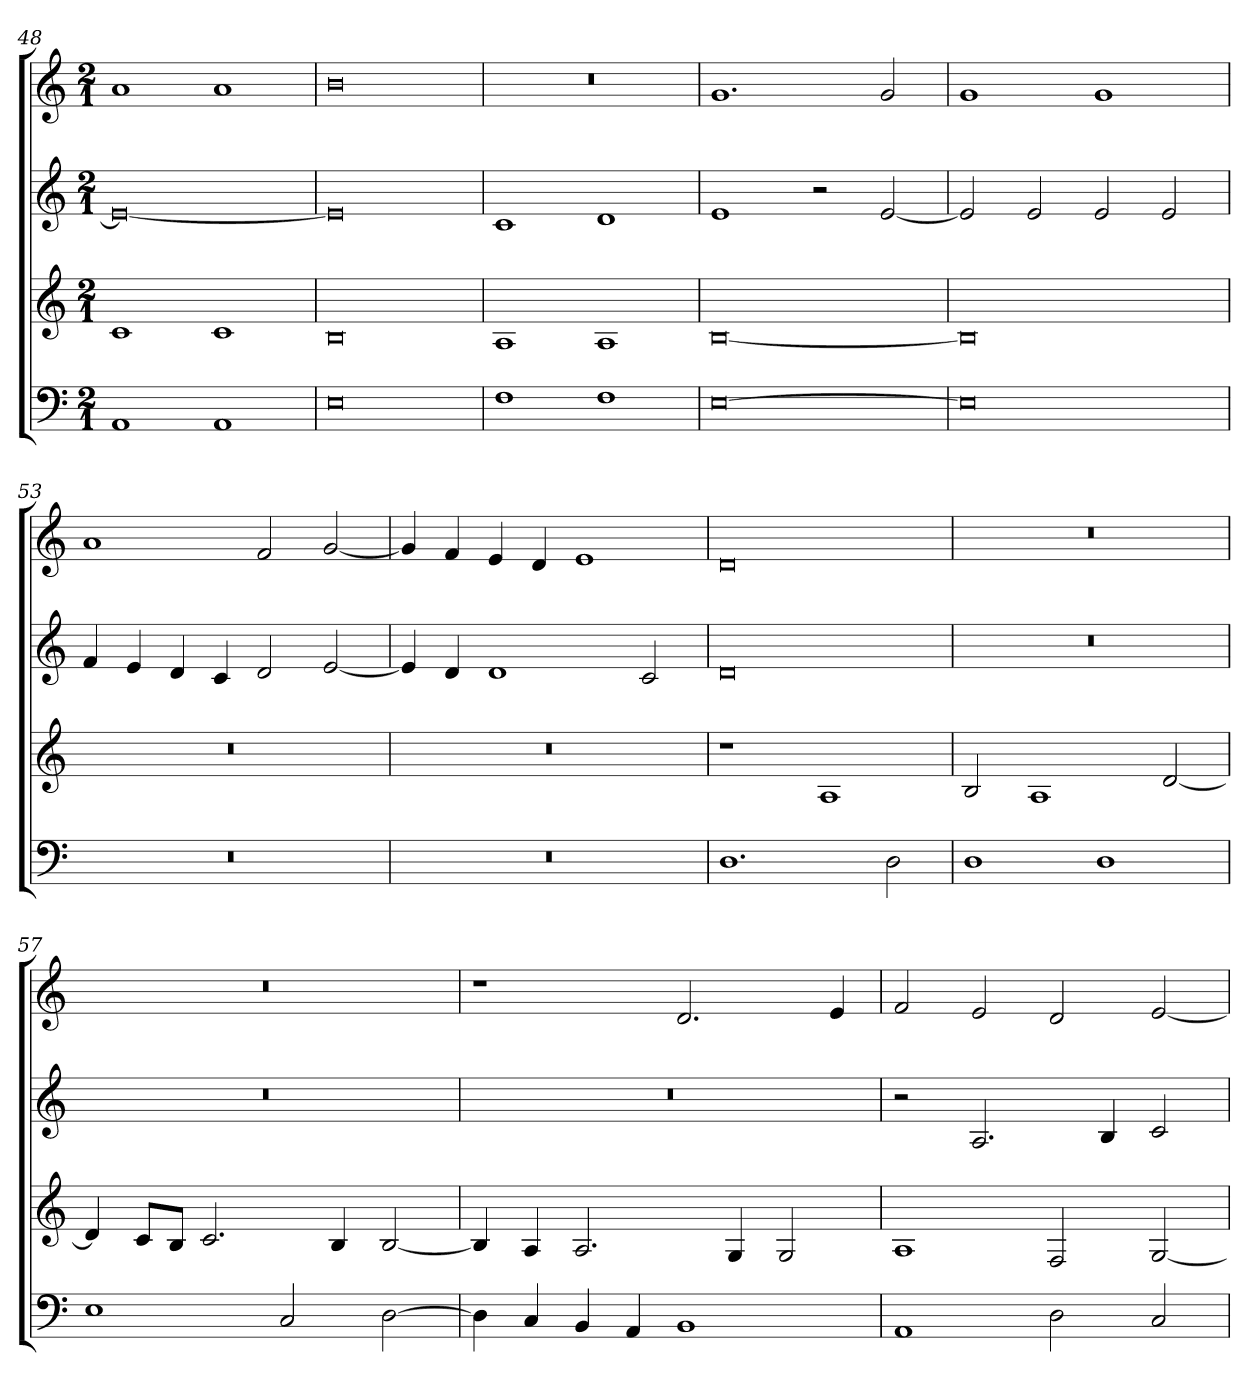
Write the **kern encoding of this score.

**kern	**kern	**kern	**kern
*part4	*part3	*part2	*part1
*staff4	*staff3	*staff2	*staff1
*clefF4	*clefG2	*clefG2	*clefG2
*M2/1	*M2/1	*M2/1	*M2/1
=48	=48	=48	=48
1AA	1c	0e_	1a
1AA	1c	.	1a
=49	=49	=49	=49
0E	0B	0e]	0b
=50	=50	=50	=50
1F	1A	1c	0r
1F	1A	1d	.
=51	=51	=51	=51
[0E	[0B	1e	1.g
.	.	2r	.
.	.	[2e	2g
=52	=52	=52	=52
0E]	0B]	2e]	1g
.	.	2e	.
.	.	2e	1g
.	.	2e	.
=53	=53	=53	=53
0r	0r	4f	1a
.	.	4e	.
.	.	4d	.
.	.	4c	.
.	.	2d	2f
.	.	[2e	[2g
=54	=54	=54	=54
0r	0r	4e]	4g]
.	.	4d	4f
.	.	1d	4e
.	.	.	4d
.	.	.	1e
.	.	2c	.
=55	=55	=55	=55
1.D	1r	0d	0d
.	1A	.	.
2D	.	.	.
=56	=56	=56	=56
1D	2B	0r	0r
.	1A	.	.
1D	.	.	.
.	[2d	.	.
=57	=57	=57	=57
1E	4d]	0r	0r
.	8cL	.	.
.	8BJ	.	.
.	2.c	.	.
2C	.	.	.
.	4B	.	.
[2D	[2B	.	.
=58	=58	=58	=58
4D]	4B]	0r	1r
4C	4A	.	.
4BB	2.A	.	.
4AA	.	.	.
1BB	.	.	2.d
.	4G	.	.
.	2G	.	.
.	.	.	4e
=59	=59	=59	=59
1AA	1A	2r	2f
.	.	2.A	2e
2D	2F	.	2d
.	.	4B	.
2C	[2G	2c	[2e
=	=	=	=
*-	*-	*-	*-
